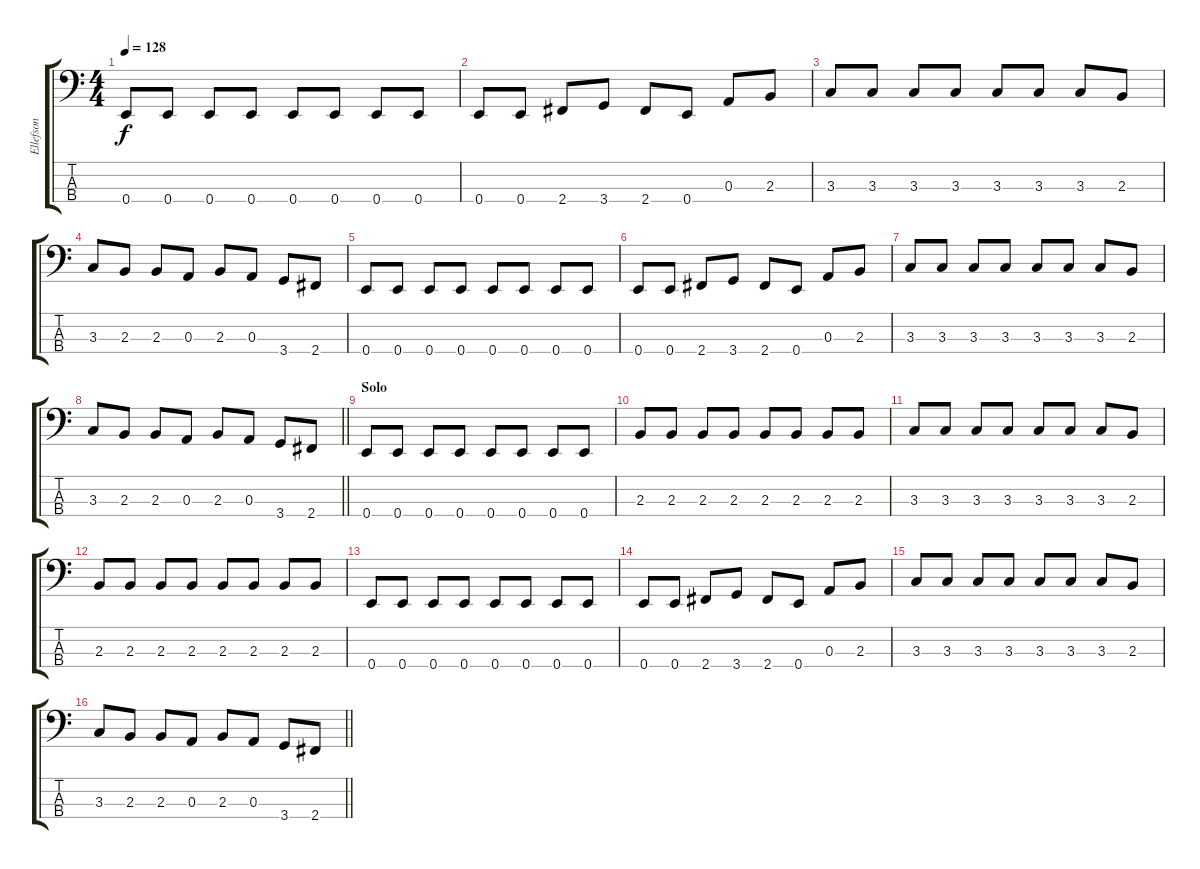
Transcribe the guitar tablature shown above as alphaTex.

\track ("Ellefson" "Ellefson") {instrument electricbassfinger}
\staff {score tabs}
\tuning (G2 D2 A1 E1) {hide}
\ts (4 4)
\tempo 128
\clef f4
\ks c
0.4.8{dy f} 0.4.8 0.4.8 0.4.8 0.4.8 0.4.8 0.4.8 0.4.8 |
0.4.8 0.4.8 2.4.8 3.4.8 2.4.8 0.4.8 0.3.8 2.3.8 |
3.3.8 3.3.8 3.3.8 3.3.8 3.3.8 3.3.8 3.3.8 2.3.8 |
3.3.8 2.3.8 2.3.8 0.3.8 2.3.8 0.3.8 3.4.8 2.4.8 |
0.4.8 0.4.8 0.4.8 0.4.8 0.4.8 0.4.8 0.4.8 0.4.8 |
0.4.8 0.4.8 2.4.8 3.4.8 2.4.8 0.4.8 0.3.8 2.3.8 |
3.3.8 3.3.8 3.3.8 3.3.8 3.3.8 3.3.8 3.3.8 2.3.8 |
\barLineRight lightlight
3.3.8 2.3.8 2.3.8 0.3.8 2.3.8 0.3.8 3.4.8 2.4.8 |
\section ("" "Solo")
0.4.8 0.4.8 0.4.8 0.4.8 0.4.8 0.4.8 0.4.8 0.4.8 |
2.3.8 2.3.8 2.3.8 2.3.8 2.3.8 2.3.8 2.3.8 2.3.8 |
3.3.8 3.3.8 3.3.8 3.3.8 3.3.8 3.3.8 3.3.8 2.3.8 |
2.3.8 2.3.8 2.3.8 2.3.8 2.3.8 2.3.8 2.3.8 2.3.8 |
0.4.8 0.4.8 0.4.8 0.4.8 0.4.8 0.4.8 0.4.8 0.4.8 |
0.4.8 0.4.8 2.4.8 3.4.8 2.4.8 0.4.8 0.3.8 2.3.8 |
3.3.8 3.3.8 3.3.8 3.3.8 3.3.8 3.3.8 3.3.8 2.3.8 |
\barLineRight lightlight
3.3.8 2.3.8 2.3.8 0.3.8 2.3.8 0.3.8 3.4.8 2.4.8
